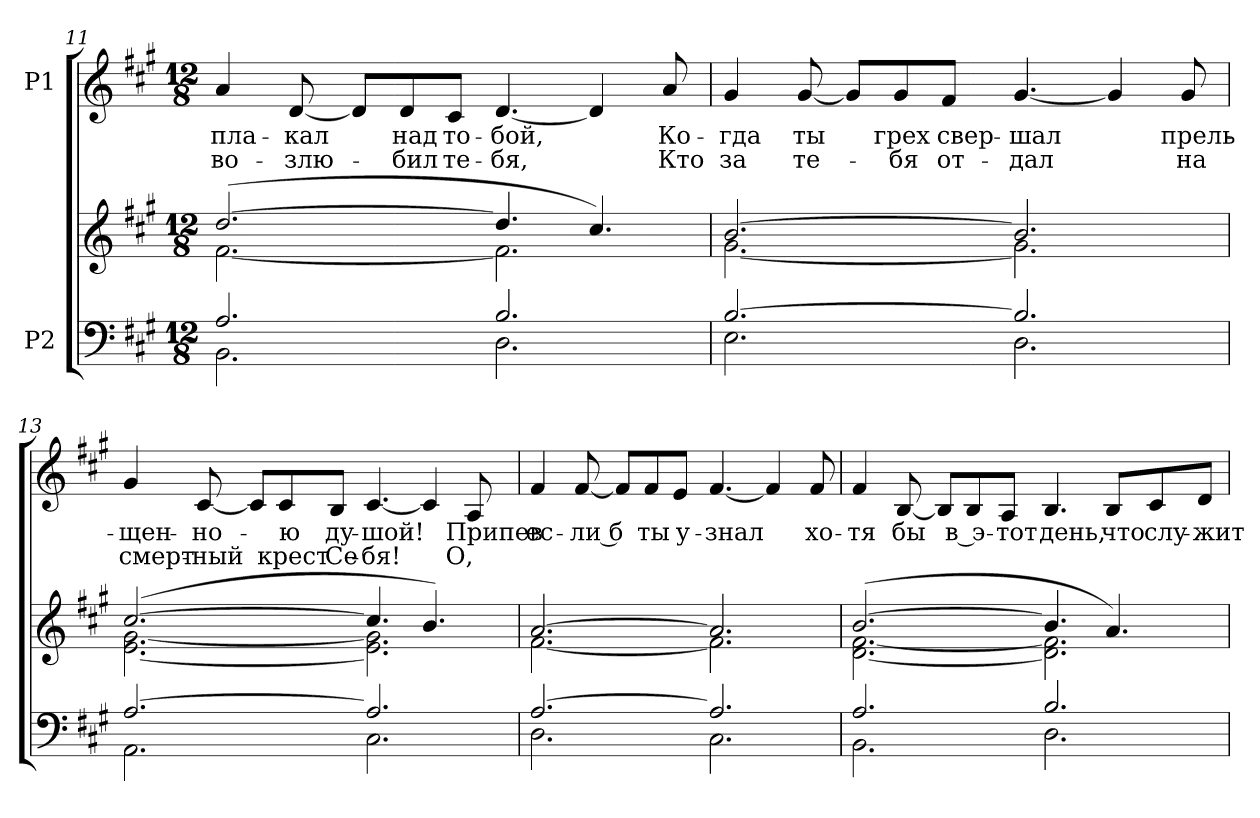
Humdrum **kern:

**kern	**kern	**kern	**text	**text
*part2	*part2	*part1	*part1	*part1
*staff3	*staff2	*staff1	*staff1	*staff1
*I"P2	*	*I"P1	*	*
!!LO:LB:g=z
*clefF4	*clefG2	*clefG2	*	*
*k[f#c#g#]	*k[f#c#g#]	*k[f#c#g#]	*	*
*A:	*A:	*A:	*	*
*M12/8	*M12/8	*M12/8	*	*
=11	=11	=11	=11	=11
*^	*^	*	*	*
!	!	!	!	!	!LO:LY:b:color=#000000	!LO:LY:b:color=#000000
2.Ai/	2.BBi\	([>2.ddi/	[<2.f#i\	4ai/	пла-	во-
!	!	!	!	!	!LO:LY:b:color=#000000	!LO:LY:b:color=#000000
.	.	.	.	[<8di/	-кал	-злю-
.	.	.	.	8di/L]	.	.
!	!	!	!	!	!LO:LY:b:color=#000000	!LO:LY:b:color=#000000
.	.	.	.	8di/	над	-бил
!	!	!	!	!	!LO:LY:b:color=#000000	!LO:LY:b:color=#000000
.	.	.	.	8c#i/J	то-	те-
!	!	!	!	!	!LO:LY:b:color=#000000	!LO:LY:b:color=#000000
2.Bi/	2.Di\	4.ddi/]	2.f#i\]	[<4.di/	-бой,	-бя,
.	.	4.cc#i/)	.	4di/]	.	.
!	!	!	!	!	!LO:LY:b:color=#000000	!LO:LY:b:color=#000000
.	.	.	.	8ai/	Ко-	Кто
=12	=12	=12	=12	=12	=12	=12
!	!	!	!	!	!LO:LY:b:color=#000000	!LO:LY:b:color=#000000
[>2.Bi/	2.Ei\	[>2.bi/	[<2.g#i\	4g#i/	-гда	за
!	!	!	!	!	!LO:LY:b:color=#000000	!LO:LY:b:color=#000000
.	.	.	.	[<8g#i/	ты	те-
.	.	.	.	8g#i/L]	.	.
!	!	!	!	!	!LO:LY:b:color=#000000	!LO:LY:b:color=#000000
.	.	.	.	8g#i/	грех	-бя
!	!	!	!	!	!LO:LY:b:color=#000000	!LO:LY:b:color=#000000
.	.	.	.	8f#i/J	свер-	от-
!	!	!	!	!	!LO:LY:b:color=#000000	!LO:LY:b:color=#000000
2.Bi/]	2.Di\	2.bi/]	2.g#i\]	[<4.g#i/	-шал	-дал
.	.	.	.	4g#i/]	.	.
!	!	!	!	!	!LO:LY:b:color=#000000	!LO:LY:b:color=#000000
.	.	.	.	8g#i/	прель--	на
!!LO:LB:g=z
=13	=13	=13	=13	=13	=13	=13
!	!	!	!	!	!LO:LY:b:color=#000000	!LO:LY:b:color=#000000
[>2.Ai/	2.AAi\	([>2.cc#i/	[<2.ei\ [<2.g#i	4g#i/	-щен-	смерт-
!	!	!	!	!	!LO:LY:b:color=#000000	!LO:LY:b:color=#000000
.	.	.	.	[<8c#i/	-но-	-ный
.	.	.	.	8c#i/L]	.	.
!	!	!	!	!	!LO:LY:b:color=#000000	!LO:LY:b:color=#000000
.	.	.	.	8c#i/	-ю	крест
!	!	!	!	!	!LO:LY:b:color=#000000	!LO:LY:b:color=#000000
.	.	.	.	8Bi/J	ду-	Се-
!	!	!	!	!	!LO:LY:b:color=#000000	!LO:LY:b:color=#000000
2.Ai/]	2.C#i\	4.cc#i/]	2.ei\] 2.g#i]	[<4.c#i/	-шой!	-бя!
.	.	4.bi/)	.	4c#i/]	.	.
!	!	!	!	!	!LO:LY:a:color=#000000	!LO:LY:b:color=#000000
.	.	.	.	8Ai/	Припев	О,
=14	=14	=14	=14	=14	=14	=14
!	!	!	!	!	!LO:LY:b:color=#000000	!
[>2.Ai/	2.Di\	[>2.ai/	[<2.f#i\	4f#i/	ес-	.
!	!	!	!	!	!LO:LY:b:color=#000000	!
.	.	.	.	[<8f#i/	-ли б	.
.	.	.	.	8f#i/L]	.	.
!	!	!	!	!	!LO:LY:b:color=#000000	!
.	.	.	.	8f#i/	ты	.
!	!	!	!	!	!LO:LY:b:color=#000000	!
.	.	.	.	8ei/J	у-	.
!	!	!	!	!	!LO:LY:b:color=#000000	!
2.Ai/]	2.C#i\	2.ai/]	2.f#i\]	[<4.f#i/	-знал	.
.	.	.	.	4f#i/]	.	.
!	!	!	!	!	!LO:LY:b:color=#000000	!
.	.	.	.	8f#i/	хо-	.
!!LO:PB:g=z
=15	=15	=15	=15	=15	=15	=15
!	!	!	!	!	!LO:LY:b:color=#000000	!
2.Ai/	2.BBi\	([>2.bi/	[<2.di\ [<2.f#i	4f#i/	-тя	.
!	!	!	!	!	!LO:LY:b:color=#000000	!
.	.	.	.	[<8Bi/	бы	.
.	.	.	.	8Bi/L]	.	.
!	!	!	!	!	!LO:LY:b:color=#000000	!
.	.	.	.	8Bi/	в э-	.
!	!	!	!	!	!LO:LY:b:color=#000000	!
.	.	.	.	8Ai/J	-тот	.
!	!	!	!	!	!LO:LY:b:color=#000000	!
2.Bi/	2.Di\	4.bi/]	2.di\] 2.f#i]	4.Bi/	день,	.
!	!	!	!	!	!LO:LY:b:color=#000000	!
.	.	4.ai/)	.	8Bi/L	что	.
!	!	!	!	!	!LO:LY:b:color=#000000	!
.	.	.	.	8c#i/	слу-	.
!	!	!	!	!	!LO:LY:b:color=#000000	!
.	.	.	.	8di/J	-жит	.
*v	*v	*	*	*	*	*
*	*v	*v	*	*	*
=	=	=	=	=
*-	*-	*-	*-	*-
